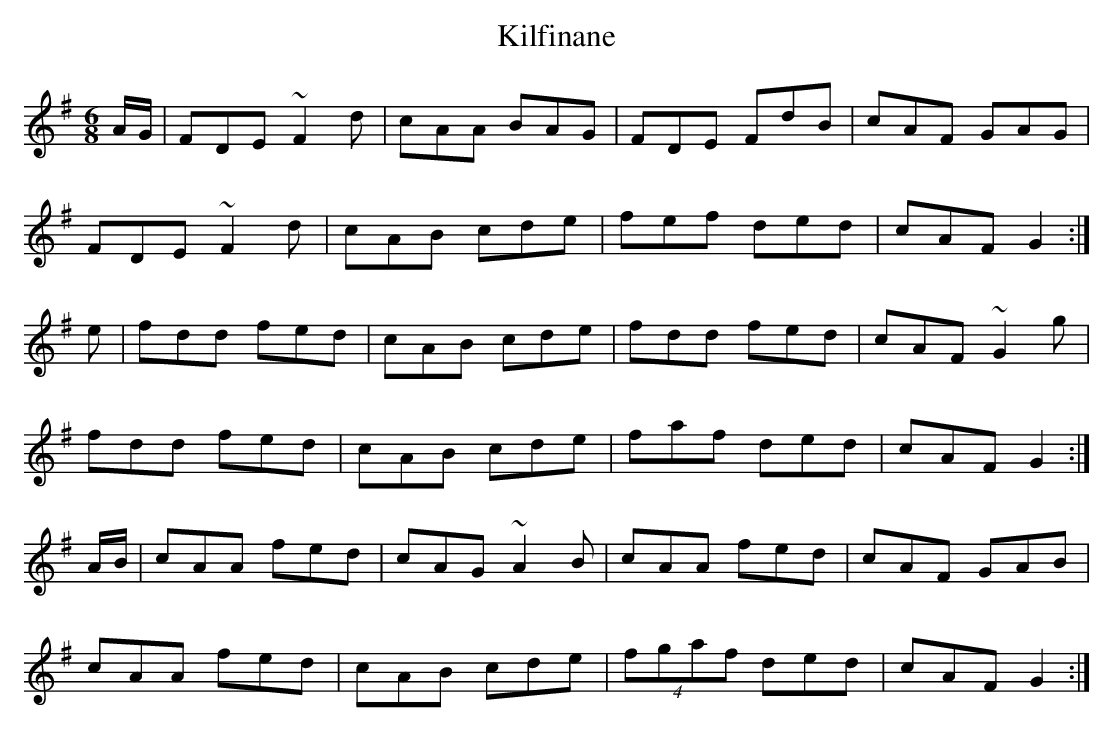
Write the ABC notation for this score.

X:1
T:Kilfinane
M:6/8
L:1/8
K:G
A/G/|FDE ~F2d|cAA BAG|FDE FdB|cAF GAG|!
FDE ~F2d|cAB cde|fef ded|cAF G2:|!
e|fdd fed|cAB cde|fdd fed|cAF ~G2g|!
fdd fed|cAB cde|faf ded|cAF G2:|!
A/B/|cAA fed|cAG ~A2B|cAA fed|cAF GAB|!
cAA fed|cAB cde|(4fgaf ded|cAF G2:|!
